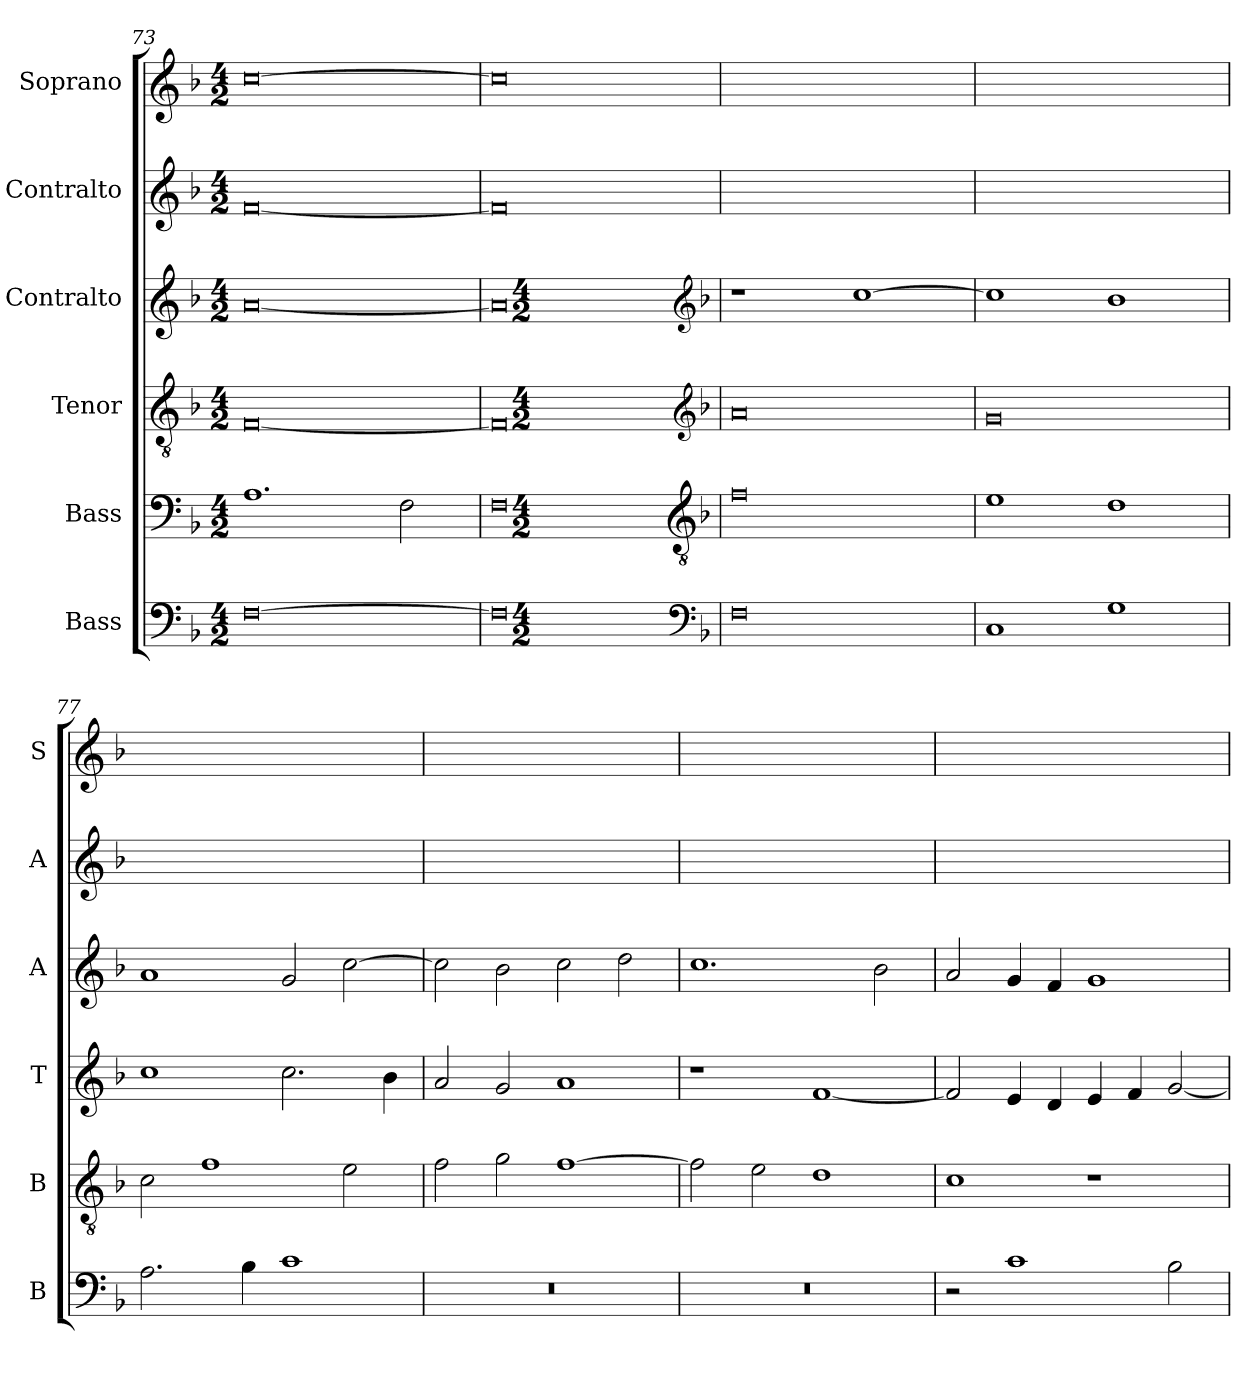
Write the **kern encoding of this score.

**kern	**kern	**kern	**kern	**kern	**kern
*part6	*part5	*part4	*part3	*part2	*part1
*staff6	*staff5	*staff4	*staff3	*staff2	*staff1
*I"Bass	*I"Bass	*I"Tenor	*I"Contralto	*I"Contralto	*I"Soprano
*I'B	*I'B	*I'T	*I'A	*I'A	*I'S
*clefF4	*clefF4	*clefGv2	*clefG2	*clefG2	*clefG2
*k[b-]	*k[b-]	*k[b-]	*k[b-]	*k[b-]	*k[b-]
*F:ion	*F:ion	*F:ion	*F:ion	*F:ion	*F:ion
*M4/2	*M4/2	*M4/2	*M4/2	*M4/2	*M4/2
=73	=73	=73	=73	=73	=73
[0F	1.A	[0F	[0a	[0f	[0cc
.	2F	.	.	.	.
=74	=74	=74	=74	=74	=74
0F]	0F	0F]	0a]	0f]	0cc]
*clefF4	*clefGv2	*clefG2	*clefG2	*	*
*k[b-]	*k[b-]	*k[b-]	*k[b-]	*	*
*F:ion	*F:ion	*F:ion	*F:ion	*	*
*M4/2	*M4/2	*M4/2	*M4/2	*	*
=75	=75	=75	=75	=75	=75
0F	0f	0a	1r	0ryy	0ryy
.	.	.	[1cc	.	.
=76	=76	=76	=76	=76	=76
1C	1e	0g	1cc]	0ryy	0ryy
1G	1d	.	1b-	.	.
=77	=77	=77	=77	=77	=77
2.A	2c	1cc	1a	0ryy	0ryy
.	1f	.	.	.	.
4B-	.	.	.	.	.
1c	.	2.cc	2g	.	.
.	2e	.	[2cc	.	.
.	.	4b-	.	.	.
=78	=78	=78	=78	=78	=78
0r	2f	2a	2cc]	0ryy	0ryy
.	2g	2g	2b-	.	.
.	[1f	1a	2cc	.	.
.	.	.	2dd	.	.
=79	=79	=79	=79	=79	=79
0r	2f]	1r	1.cc	0ryy	0ryy
.	2e	.	.	.	.
.	1d	[1f	.	.	.
.	.	.	2b-	.	.
=80	=80	=80	=80	=80	=80
2r	1c	2f]	2a	0ryy	0ryy
1c	.	4e	4g	.	.
.	.	4d	4f	.	.
.	1r	4e	1g	.	.
.	.	4f	.	.	.
2B-	.	[2g	.	.	.
=	=	=	=	=	=
*-	*-	*-	*-	*-	*-
